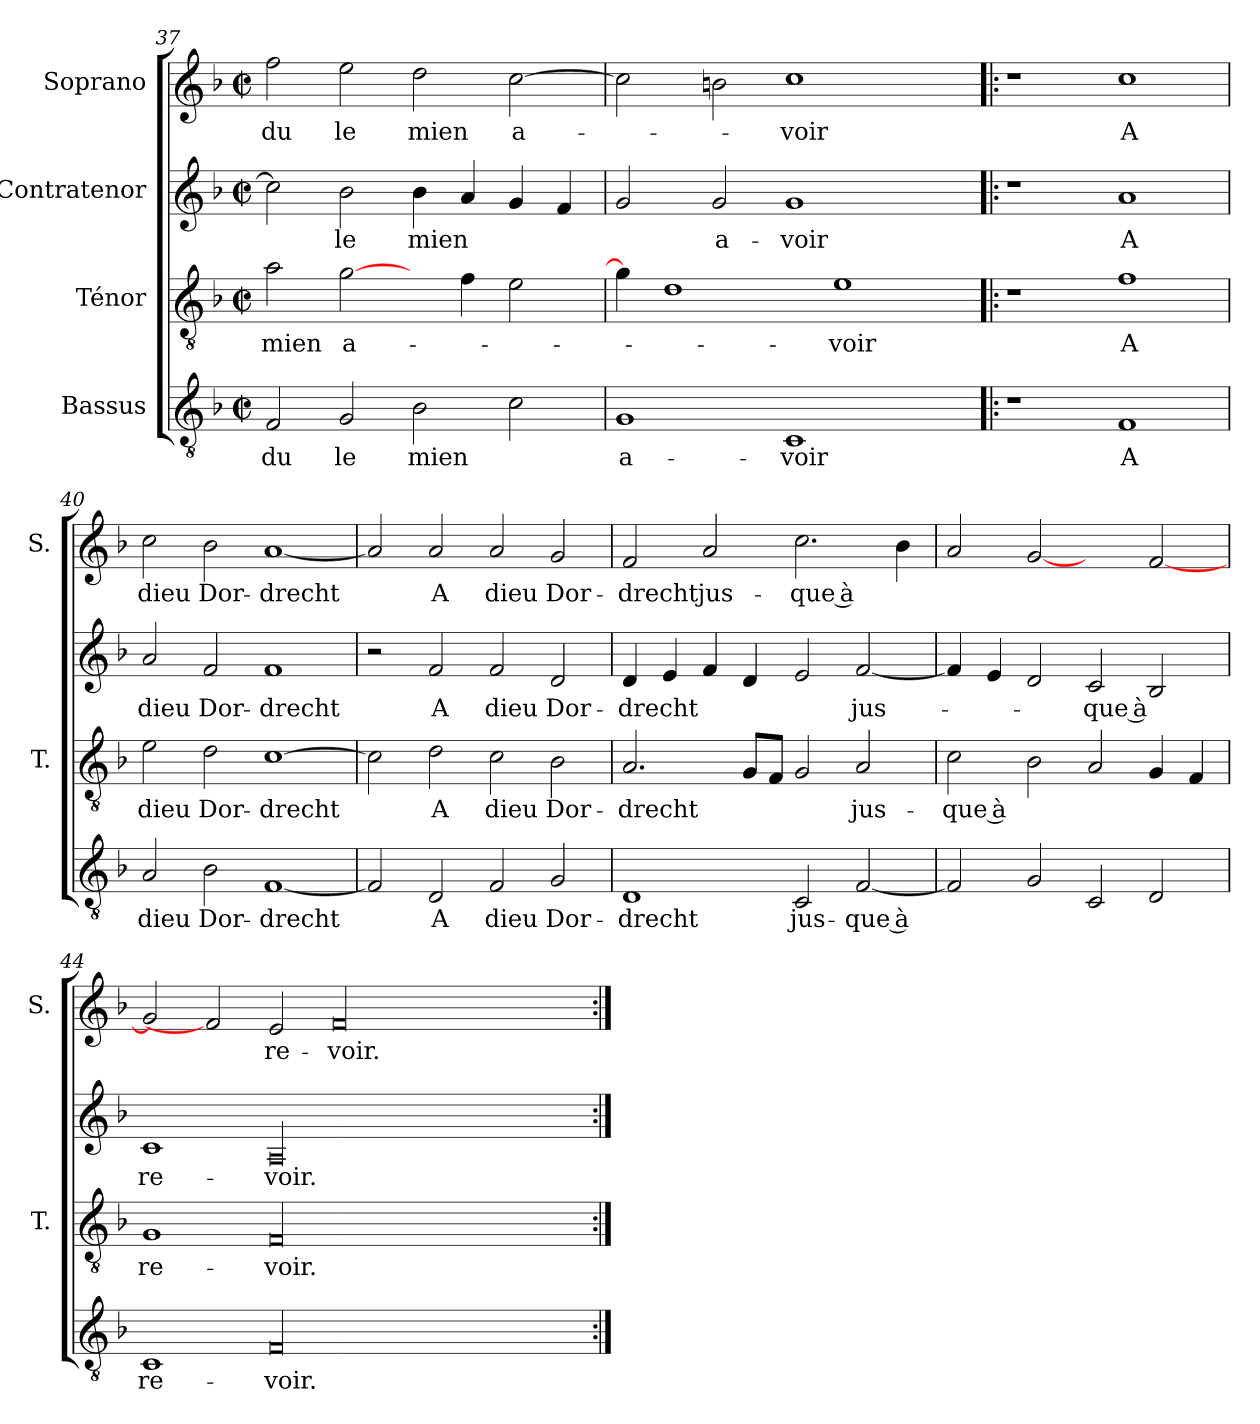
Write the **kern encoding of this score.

**kern	**text	**kern	**text	**kern	**text	**kern	**text
*part4	*part4	*part3	*part3	*part2	*part2	*part1	*part1
*staff4	*staff4	*staff3	*staff3	*staff2	*staff2	*staff1	*staff1
*I"Bassus	*	*I"Ténor	*	*I"Contratenor	*	*I"Soprano	*
*	*	*I'T.	*	*	*	*I'S.	*
!!LO:LB:g=z
*clefGv2	*	*clefGv2	*	*clefG2	*	*clefG2	*
*k[b-]	*	*k[b-]	*	*k[b-]	*	*k[b-]	*
*F:	*	*F:	*	*F:	*	*F:	*
*M2/2	*	*M2/2	*	*M2/2	*	*M2/2	*
*met(c|)	*	*met(c|)	*	*met(c|)	*	*met(c|)	*
=37	=37	=37	=37	=37	=37	=37	=37
2F/	-du	2a\	mien	2cc\]	.	2ff\	-du
2G/	le	[2g\	a-	2b-\	le	2ee\	le
2B-\	mien	4ryy	.	4b-\	mien	2dd\	mien
.	.	4f\	.	4a/	.	.	.
2c\	.	2e\	.	4g/	.	[2cc\	a-
.	.	.	.	4f/	.	.	.
=38	=38	=38	=38	=38	=38	=38	=38
1G/	a-	4g\]	.	2g/	.	2cc\]	.
.	.	1d\	.	.	.	.	.
.	.	.	.	2g/	a-	2bn\	.
1C/	-voir	.	.	1g/	-voir	1cc\	-voir
.	.	1e\	-voir	.	.	.	.
4ryy	.	.	.	4ryy	.	4ryy	.
=39!|:	=39!|:	=39!|:	=39!|:	=39!|:	=39!|:	=39!|:	=39!|:
1r	.	1r	.	1r	.	1r	.
1F/	A	1f\	A	1a/	A	1cc\	A
=40	=40	=40	=40	=40	=40	=40	=40
2A/	dieu	2e\	dieu	2a/	dieu	2cc\	dieu
2B-\	Dor-	2d\	Dor-	2f/	Dor-	2b-\	Dor-
[1F/	-drecht	[1c\	-drecht	1f/	-drecht	[1a/	-drecht
=41	=41	=41	=41	=41	=41	=41	=41
2F/]	.	2c\]	.	2r	.	2a/]	.
2D/	A	2d\	A	2f/	A	2a/	A
2F/	dieu	2c\	dieu	2f/	dieu	2a/	dieu
2G/	Dor-	2B-\	Dor-	2d/	Dor-	2g/	Dor-
!!LO:LB:g=z
=42	=42	=42	=42	=42	=42	=42	=42
1D/	-drecht	2.A/	-drecht	4d/	-drecht	2f/	-drecht
.	.	.	.	4e/	.	.	.
.	.	.	.	4f/	.	2a/	jus-
.	.	8G/L	.	4d/	.	.	.
.	.	8F/J	.	.	.	.	.
2C/	jus-	2G/	.	2e/	.	2.cc\	-que à
[2F/	-que à	2A/	jus-	[2f/	jus-	.	.
.	.	.	.	.	.	4b-\	.
=43	=43	=43	=43	=43	=43	=43	=43
2F/]	.	2c\	-que à	4f/]	.	2a/	.
.	.	.	.	4e/	.	.	.
2G/	.	2B-\	.	2d/	.	[2g/	.
2C/	.	2A/	.	2c/	-que à	2ryy	.
2D/	.	4G/	.	2B-/	.	[2f/	.
.	.	4F/	.	.	.	.	.
=44	=44	=44	=44	=44	=44	=44	=44
1C/	re-	1G/	re-	1c/	re-	2g/]	.
.	.	.	.	.	.	2f/]	.
00F/	-voir.	00F/	-voir.	00A/	-voir.	2e/	re-
.	.	.	.	.	.	00f/	-voir.
2ryy	.	2ryy	.	2ryy	.	.	.
=:|!	=:|!	=:|!	=:|!	=:|!	=:|!	=:|!	=:|!
*-	*-	*-	*-	*-	*-	*-	*-
